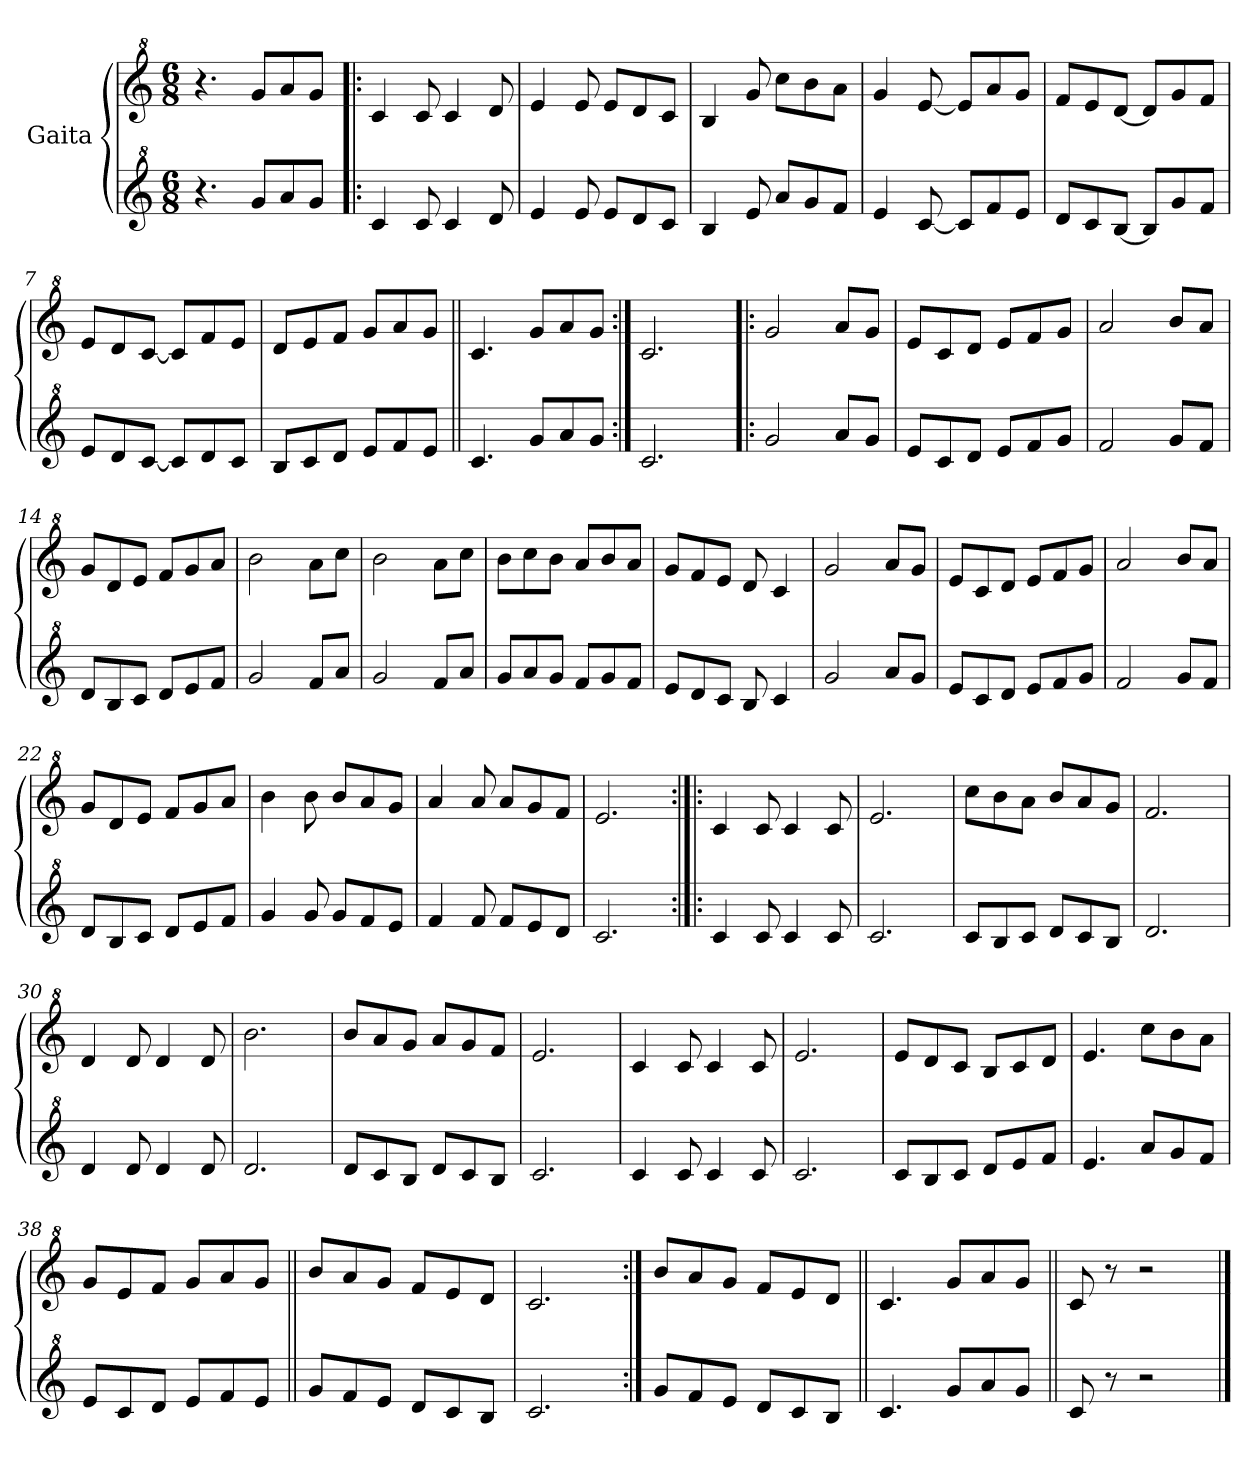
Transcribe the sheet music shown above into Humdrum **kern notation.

**kern	**kern
*part2	*part1
*staff2	*staff1
*I"Gaita	*I"Gaita
*clefG^2	*clefG^2
*k[]	*k[]
*M6/8	*M6/8
*MM203	*MM203
=1	=1
4.r	4.r
8gg/L	8gg/L
8aa/	8aa/
8gg/J	8gg/J
=2!|:	=2!|:
4cc/	4cc/
8cc/	8cc/
4cc/	4cc/
8dd/	8dd/
=3	=3
4ee/	4ee/
8ee/	8ee/
8ee/L	8ee/L
8dd/	8dd/
8cc/J	8cc/J
=4	=4
4b/	4b/
8ee/	8gg/
8aa/L	8ccc\L
8gg/	8bb\
8ff/J	8aa\J
=5	=5
4ee/	4gg/
[8cc/	[8ee/
8cc/L]	8ee/L]
8ff/	8aa/
8ee/J	8gg/J
=6	=6
8dd/L	8ff/L
8cc/	8ee/
[8b/J	[8dd/J
8b/L]	8dd/L]
8gg/	8gg/
8ff/J	8ff/J
=7	=7
8ee/L	8ee/L
8dd/	8dd/
[8cc/J	[8cc/J
8cc/L]	8cc/L]
8dd/	8ff/
8cc/J	8ee/J
!!LO:LB:g=z
=8	=8
8b/L	8dd/L
8cc/	8ee/
8dd/J	8ff/J
8ee/L	8gg/L
8ff/	8aa/
8ee/J	8gg/J
=9||	=9||
4.cc/	4.cc/
8gg/L	8gg/L
8aa/	8aa/
8gg/J	8gg/J
=10:|!	=10:|!
2.cc/	2.cc/
=11!|:	=11!|:
2gg/	2gg/
8aa/L	8aa/L
8gg/J	8gg/J
=12	=12
8ee/L	8ee/L
8cc/	8cc/
8dd/J	8dd/J
8ee/L	8ee/L
8ff/	8ff/
8gg/J	8gg/J
=13	=13
2ff/	2aa/
8gg/L	8bb/L
8ff/J	8aa/J
=14	=14
8dd/L	8gg/L
8b/	8dd/
8cc/J	8ee/J
8dd/L	8ff/L
8ee/	8gg/
8ff/J	8aa/J
=15	=15
2gg/	2bb\
8ff/L	8aa\L
8aa/J	8ccc\J
=16	=16
2gg/	2bb\
8ff/L	8aa\L
8aa/J	8ccc\J
!!LO:LB:g=z
=17	=17
8gg/L	8bb\L
8aa/	8ccc\
8gg/J	8bb\J
8ff/L	8aa/L
8gg/	8bb/
8ff/J	8aa/J
=18	=18
8ee/L	8gg/L
8dd/	8ff/
8cc/J	8ee/J
8b/	8dd/
4cc/	4cc/
=19	=19
2gg/	2gg/
8aa/L	8aa/L
8gg/J	8gg/J
=20	=20
8ee/L	8ee/L
8cc/	8cc/
8dd/J	8dd/J
8ee/L	8ee/L
8ff/	8ff/
8gg/J	8gg/J
=21	=21
2ff/	2aa/
8gg/L	8bb/L
8ff/J	8aa/J
=22	=22
8dd/L	8gg/L
8b/	8dd/
8cc/J	8ee/J
8dd/L	8ff/L
8ee/	8gg/
8ff/J	8aa/J
=23	=23
4gg/	4bb\
8gg/	8bb\
8gg/L	8bb/L
8ff/	8aa/
8ee/J	8gg/J
=24	=24
4ff/	4aa/
8ff/	8aa/
8ff/L	8aa/L
8ee/	8gg/
8dd/J	8ff/J
!!LO:LB:g=z
=25	=25
2.cc/	2.ee/
=26:|!|:	=26:|!|:
4cc/	4cc/
8cc/	8cc/
4cc/	4cc/
8cc/	8cc/
=27	=27
2.cc/	2.ee/
=28	=28
8cc/L	8ccc\L
8b/	8bb\
8cc/J	8aa\J
8dd/L	8bb/L
8cc/	8aa/
8b/J	8gg/J
=29	=29
2.dd/	2.ff/
=30	=30
4dd/	4dd/
8dd/	8dd/
4dd/	4dd/
8dd/	8dd/
=31	=31
2.dd/	2.bb\
=32	=32
8dd/L	8bb/L
8cc/	8aa/
8b/J	8gg/J
8dd/L	8aa/L
8cc/	8gg/
8b/J	8ff/J
=33	=33
2.cc/	2.ee/
=34	=34
4cc/	4cc/
8cc/	8cc/
4cc/	4cc/
8cc/	8cc/
!!LO:LB:g=z
=35	=35
2.cc/	2.ee/
=36	=36
8cc/L	8ee/L
8b/	8dd/
8cc/J	8cc/J
8dd/L	8b/L
8ee/	8cc/
8ff/J	8dd/J
=37	=37
4.ee/	4.ee/
8aa/L	8ccc\L
8gg/	8bb\
8ff/J	8aa\J
=38	=38
8ee/L	8gg/L
8cc/	8ee/
8dd/J	8ff/J
8ee/L	8gg/L
8ff/	8aa/
8ee/J	8gg/J
=39||	=39||
8gg/L	8bb/L
8ff/	8aa/
8ee/J	8gg/J
8dd/L	8ff/L
8cc/	8ee/
8b/J	8dd/J
=40	=40
2.cc/	2.cc/
=41:|!	=41:|!
8gg/L	8bb/L
8ff/	8aa/
8ee/J	8gg/J
8dd/L	8ff/L
8cc/	8ee/
8b/J	8dd/J
=42||	=42||
4.cc/	4.cc/
8gg/L	8gg/L
8aa/	8aa/
8gg/J	8gg/J
!!LO:LB:g=z
=43||	=43||
8cc/	8cc/
8r	8r
2r	2r
==	==
*-	*-
